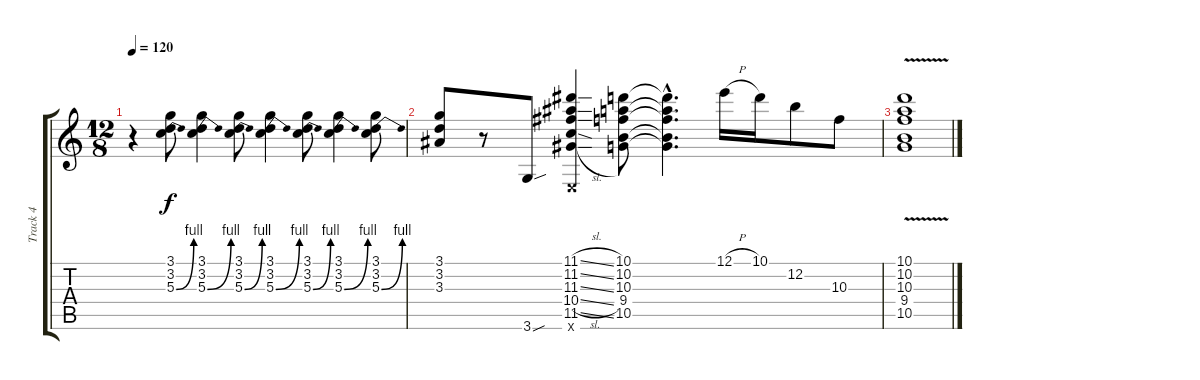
\track ("Track 4" "Track 4") {instrument overdrivenguitar}
\staff {score tabs}
\tuning (E4 B3 G3 D3 A2 E2) {hide}
\ts (12 8)
\tempo 120
\clef g2
\ks c
r.4{dy f} (3.1 3.2 5.3{be (bend 0 0 60 4)}).8 (3.1 3.2 5.3{be (bend 0 0 60 4)}).4 (3.1 3.2 5.3{be (bend 0 0 60 4)}).8 (3.1 3.2 5.3{be (bend 0 0 60 4)}).4 (3.1 3.2 5.3{be (bend 0 0 60 4)}).8 (3.1 3.2 5.3{be (bend 0 0 60 4)}).4 (3.1 3.2 5.3{be (bend 0 0 60 4)}).8 |
(3.1 3.2 3.3).8 r.8 3.6{sou}.8 (11.1{sl} 11.2{sl} 11.3{sl} 10.4{sl} 11.5{sl} 0.6{x}).4 (10.1 10.2 10.3 9.4 10.5).8 (10.1{hac t} 10.2{hac t} 10.3{hac t} 9.4{hac t} 10.5{hac t}).4{d} 12.1{h}.16 10.1.16 12.2.8 10.3.8 |
(10.1{v} 10.2 10.3 9.4 10.5).1
